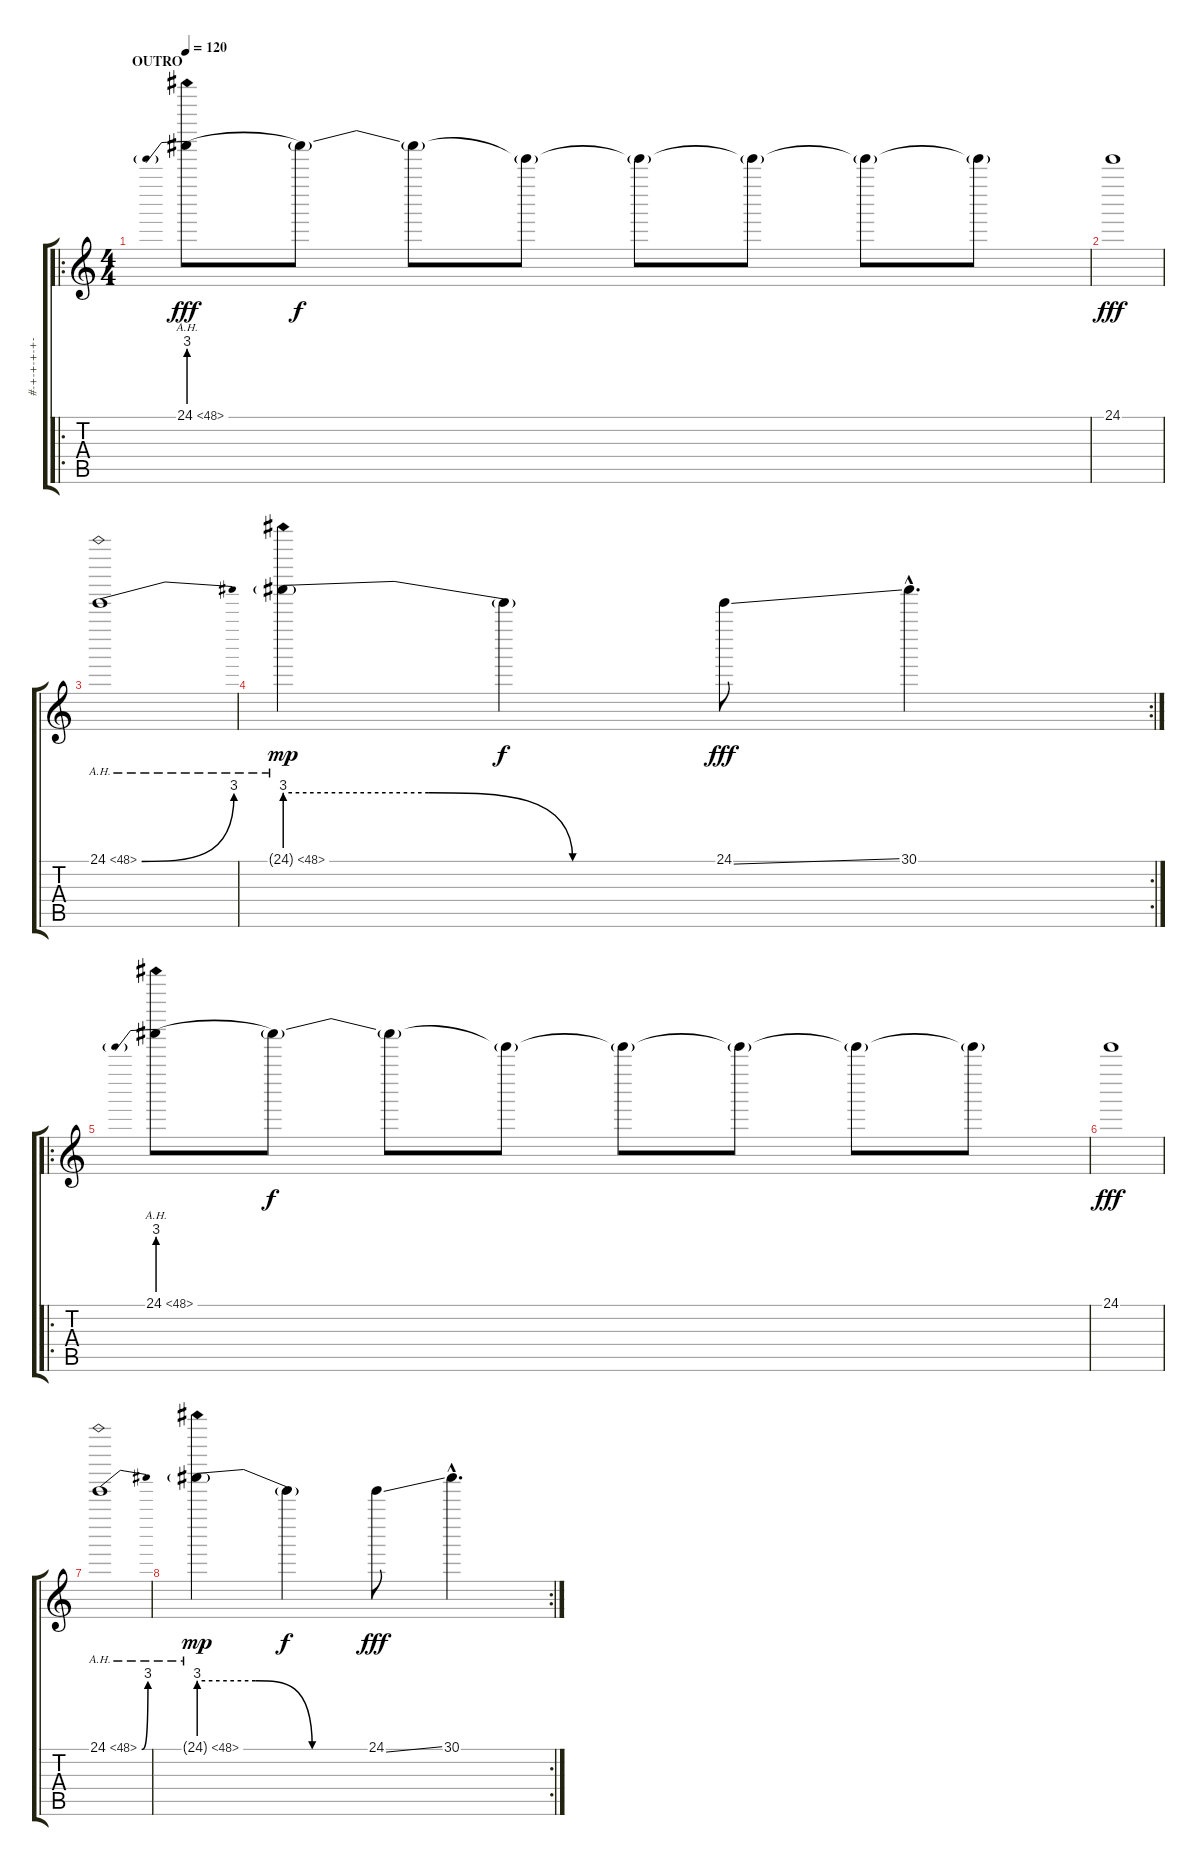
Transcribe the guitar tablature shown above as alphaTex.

\track ("#-+-+-+-+-+-#" "#-+-+-+-+-") {instrument birdtweet}
\staff {score tabs}
\tuning (E6 B5 G5 D5 A4 E4) {hide}
\ro
\ts (4 4)
\section ("" "OUTRO")
\tempo 120
\clef g2
\ks c
24.1{be (prebend 0 12 60 12) ah 24}.8{dy fff} 24.1{t}.8{dy f} 24.1{t}.8 24.1{t}.8 24.1{t}.8 24.1{t}.8 24.1{t}.8 24.1{t}.8 |
24.1.1{dy fff} |
24.1{be (bend 0 0 60 12) ah 24}.1 |
\rc 2
24.1{be (custom 0 12 20 12 40 0 60 0) ah 24 g}.4{dy mp} 24.1{t}.4{dy f} 24.1{ss}.8{dy fff} 30.1{hac}.4{d} |
\ro
24.1{be (prebend 0 12 60 12) ah 24}.8 24.1{t}.8{dy f} 24.1{t}.8 24.1{t}.8 24.1{t}.8 24.1{t}.8 24.1{t}.8 24.1{t}.8 |
24.1.1{dy fff} |
24.1{be (bend 0 0 60 12) ah 24}.1 |
\rc 2
24.1{be (custom 0 12 20 12 40 0 60 0) ah 24 g}.4{dy mp} 24.1{t}.4{dy f} 24.1{ss}.8{dy fff} 30.1{hac}.4{d}
